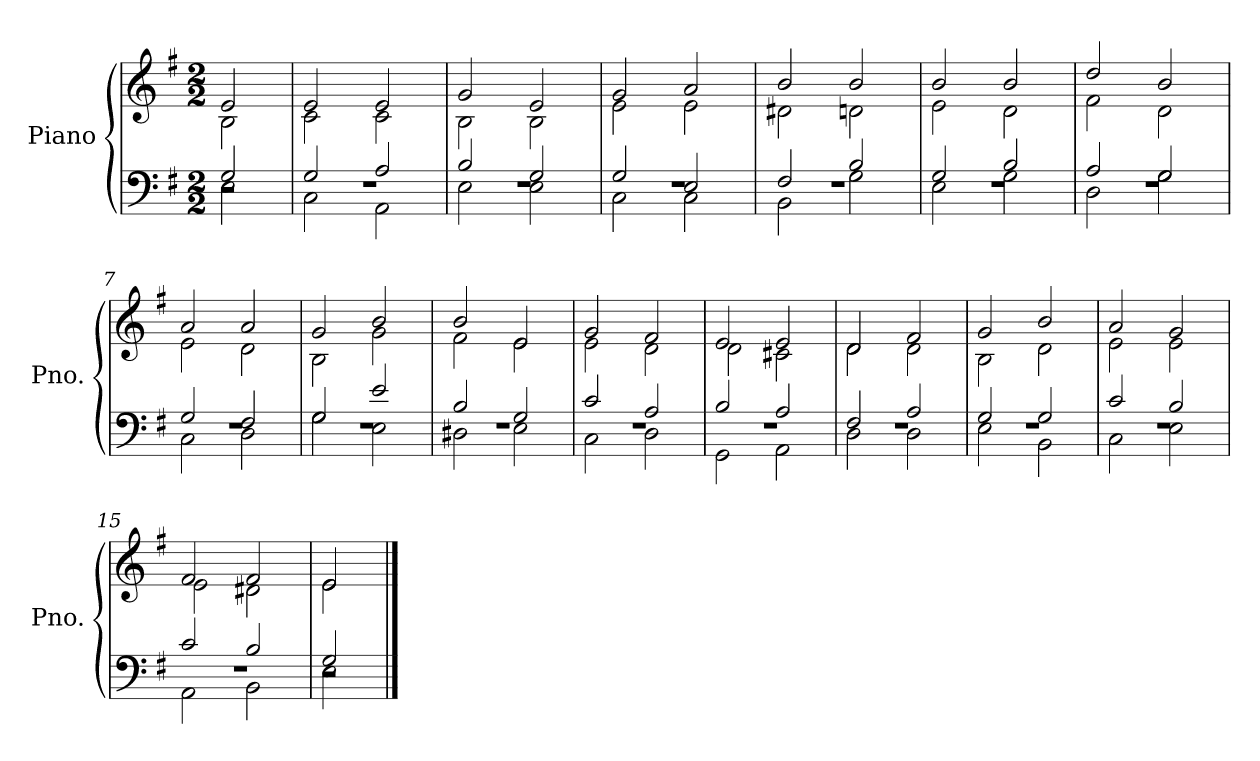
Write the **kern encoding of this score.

**kern	**kern
*part1	*part1
*staff2	*staff1
*I"Piano	*
*I'Pno.	*
*clefF4	*clefG2
*k[f#]	*k[f#]
*M2/2	*M2/2
*MM200	*MM200
=	=
*^	*^
*	*^	*	*
2r	2G/	2E\	2e/	2B\
=1	=1	=1	=1	=1
1r	2G/	2C\	2e/	2c\
.	2A/	2AA\	2e/	2c\
=2	=2	=2	=2	=2
1r	2B/	2E\	2g/	2B\
.	2G/	2E\	2e/	2B\
=3	=3	=3	=3	=3
1r	2G/	2C\	2g/	2e\
.	2E/	2C\	2a/	2e\
=4	=4	=4	=4	=4
1r	2F#/	2BB\	2b/	2d#X\
.	2B/	2G\	2b/	2dn\
=5	=5	=5	=5	=5
1r	2G/	2E\	2b/	2e\
.	2B/	2G\	2b/	2d\
=6	=6	=6	=6	=6
1r	2A/	2D\	2dd/	2f#\
.	2G/	2G\	2b/	2d\
=7	=7	=7	=7	=7
1r	2G/	2C\	2a/	2e\
.	2F#/	2D\	2a/	2d\
=8	=8	=8	=8	=8
1r	2G/	2G\	2g/	2B\
.	2e/	2E\	2b/	2g\
=9	=9	=9	=9	=9
1r	2B/	2D#X\	2b/	2f#\
.	2G/	2E\	2e/	2e\
=10	=10	=10	=10	=10
1r	2c/	2C\	2g/	2e\
.	2A/	2D\	2f#/	2d\
!!LO:LB:g=z	!!
=11	=11	=11	=11	=11
1r	2B/	2GG\	2e/	2d\
.	2A/	2AA\	2e/	2c#X\
=12	=12	=12	=12	=12
1r	2F#/	2D\	2d/	2d\
.	2A/	2D\	2f#/	2d\
=13	=13	=13	=13	=13
1r	2G/	2E\	2g/	2B\
.	2G/	2BB\	2b/	2d\
=14	=14	=14	=14	=14
1r	2c/	2C\	2a/	2e\
.	2B/	2E\	2g/	2e\
=15	=15	=15	=15	=15
1r	2c/	2AA\	2f#/	2e\
.	2B/	2BB\	2f#/	2d#X\
=16	=16	=16	=16	=16
2r	2G/	2E\	2e/	2e\
*v	*v	*v	*	*
*	*v	*v
==	==
*-	*-
